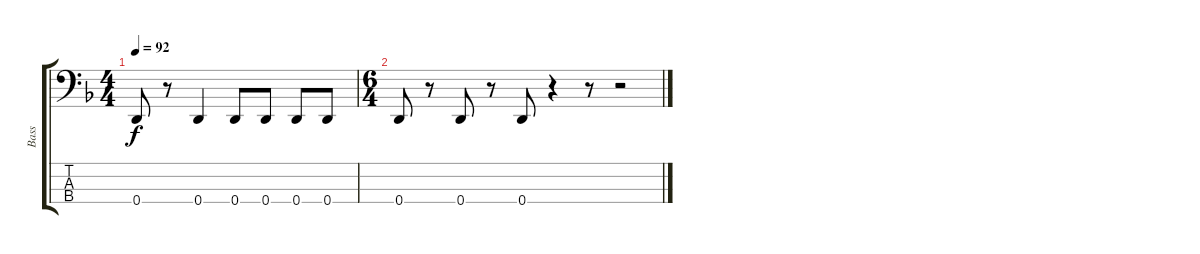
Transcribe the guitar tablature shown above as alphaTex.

\track ("Bass" "Bass") {instrument electricbassfinger}
\staff {score tabs}
\tuning (G2 D2 A1 D1) {hide}
\ts (4 4)
\tempo 92
\clef f4
\ks f
0.4.8{dy f} r.8 0.4.4 0.4.8 0.4.8 0.4.8 0.4.8 |
\ts (6 4)
0.4.8 r.8 0.4.8 r.8 0.4.8 r.4 r.8 r.2
